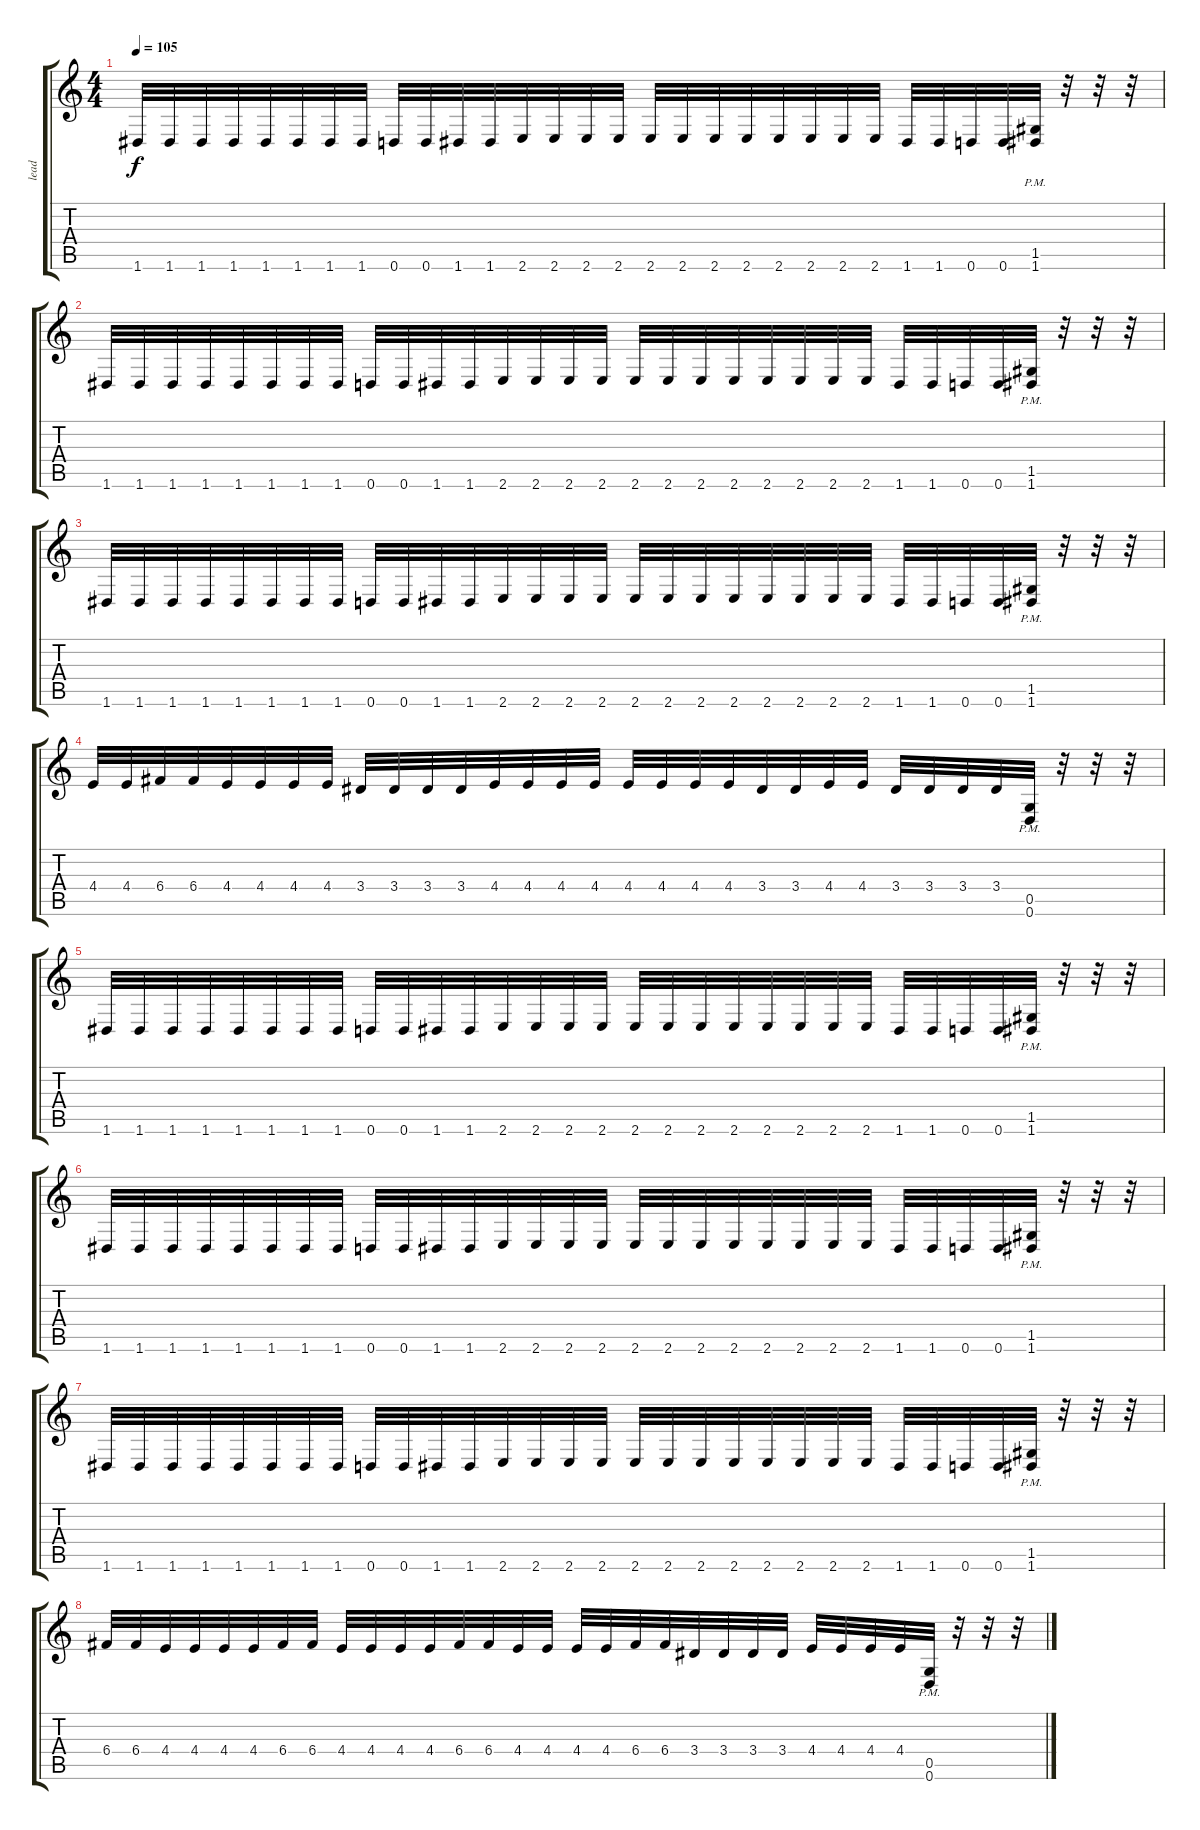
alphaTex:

\track ("lead" "lead") {instrument distortionguitar}
\staff {score tabs}
\tuning (D4 A3 F3 C3 G2 D2) {hide}
\ts (4 4)
\tempo 105
\clef g2
\ks c
1.6.32{dy f} 1.6.32 1.6.32 1.6.32 1.6.32 1.6.32 1.6.32 1.6.32 0.6.32 0.6.32 1.6.32 1.6.32 2.6.32 2.6.32 2.6.32 2.6.32 2.6.32 2.6.32 2.6.32 2.6.32 2.6.32 2.6.32 2.6.32 2.6.32 1.6.32 1.6.32 0.6.32 0.6.32 (1.5{pm} 1.6{pm}).32 r.32 r.32 r.32 |
1.6.32 1.6.32 1.6.32 1.6.32 1.6.32 1.6.32 1.6.32 1.6.32 0.6.32 0.6.32 1.6.32 1.6.32 2.6.32 2.6.32 2.6.32 2.6.32 2.6.32 2.6.32 2.6.32 2.6.32 2.6.32 2.6.32 2.6.32 2.6.32 1.6.32 1.6.32 0.6.32 0.6.32 (1.5{pm} 1.6{pm}).32 r.32 r.32 r.32 |
1.6.32 1.6.32 1.6.32 1.6.32 1.6.32 1.6.32 1.6.32 1.6.32 0.6.32 0.6.32 1.6.32 1.6.32 2.6.32 2.6.32 2.6.32 2.6.32 2.6.32 2.6.32 2.6.32 2.6.32 2.6.32 2.6.32 2.6.32 2.6.32 1.6.32 1.6.32 0.6.32 0.6.32 (1.5{pm} 1.6{pm}).32 r.32 r.32 r.32 |
4.4.32 4.4.32 6.4.32 6.4.32 4.4.32 4.4.32 4.4.32 4.4.32 3.4.32 3.4.32 3.4.32 3.4.32 4.4.32 4.4.32 4.4.32 4.4.32 4.4.32 4.4.32 4.4.32 4.4.32 3.4.32 3.4.32 4.4.32 4.4.32 3.4.32 3.4.32 3.4.32 3.4.32 (0.5{pm} 0.6{pm}).32 r.32 r.32 r.32 |
1.6.32 1.6.32 1.6.32 1.6.32 1.6.32 1.6.32 1.6.32 1.6.32 0.6.32 0.6.32 1.6.32 1.6.32 2.6.32 2.6.32 2.6.32 2.6.32 2.6.32 2.6.32 2.6.32 2.6.32 2.6.32 2.6.32 2.6.32 2.6.32 1.6.32 1.6.32 0.6.32 0.6.32 (1.5{pm} 1.6{pm}).32 r.32 r.32 r.32 |
1.6.32 1.6.32 1.6.32 1.6.32 1.6.32 1.6.32 1.6.32 1.6.32 0.6.32 0.6.32 1.6.32 1.6.32 2.6.32 2.6.32 2.6.32 2.6.32 2.6.32 2.6.32 2.6.32 2.6.32 2.6.32 2.6.32 2.6.32 2.6.32 1.6.32 1.6.32 0.6.32 0.6.32 (1.5{pm} 1.6{pm}).32 r.32 r.32 r.32 |
1.6.32 1.6.32 1.6.32 1.6.32 1.6.32 1.6.32 1.6.32 1.6.32 0.6.32 0.6.32 1.6.32 1.6.32 2.6.32 2.6.32 2.6.32 2.6.32 2.6.32 2.6.32 2.6.32 2.6.32 2.6.32 2.6.32 2.6.32 2.6.32 1.6.32 1.6.32 0.6.32 0.6.32 (1.5{pm} 1.6{pm}).32 r.32 r.32 r.32 |
6.4.32 6.4.32 4.4.32 4.4.32 4.4.32 4.4.32 6.4.32 6.4.32 4.4.32 4.4.32 4.4.32 4.4.32 6.4.32 6.4.32 4.4.32 4.4.32 4.4.32 4.4.32 6.4.32 6.4.32 3.4.32 3.4.32 3.4.32 3.4.32 4.4.32 4.4.32 4.4.32 4.4.32 (0.5{pm} 0.6{pm}).32 r.32 r.32 r.32
